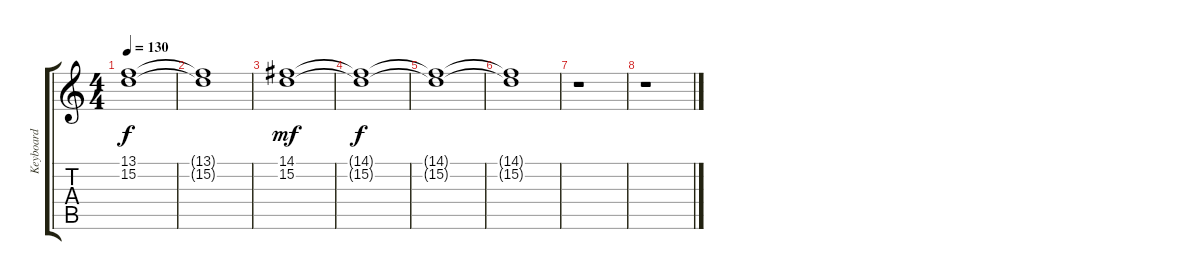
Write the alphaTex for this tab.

\track ("Keyboard" "Keyboard") {instrument lead2sawtooth}
\staff {score tabs}
\tuning (E4 B3 G3 D3 A2 E2) {hide}
\ts (4 4)
\tempo 130
\clef g2
\ks c
(13.1{t} 15.2{t}).1{dy f} |
(13.1{t} 15.2{t}).1 |
(14.1 15.2).1{dy mf} |
(14.1{t} 15.2{t}).1{dy f} |
(14.1{t} 15.2{t}).1 |
(14.1{t} 15.2{t}).1 |
r.1 |
r.1
